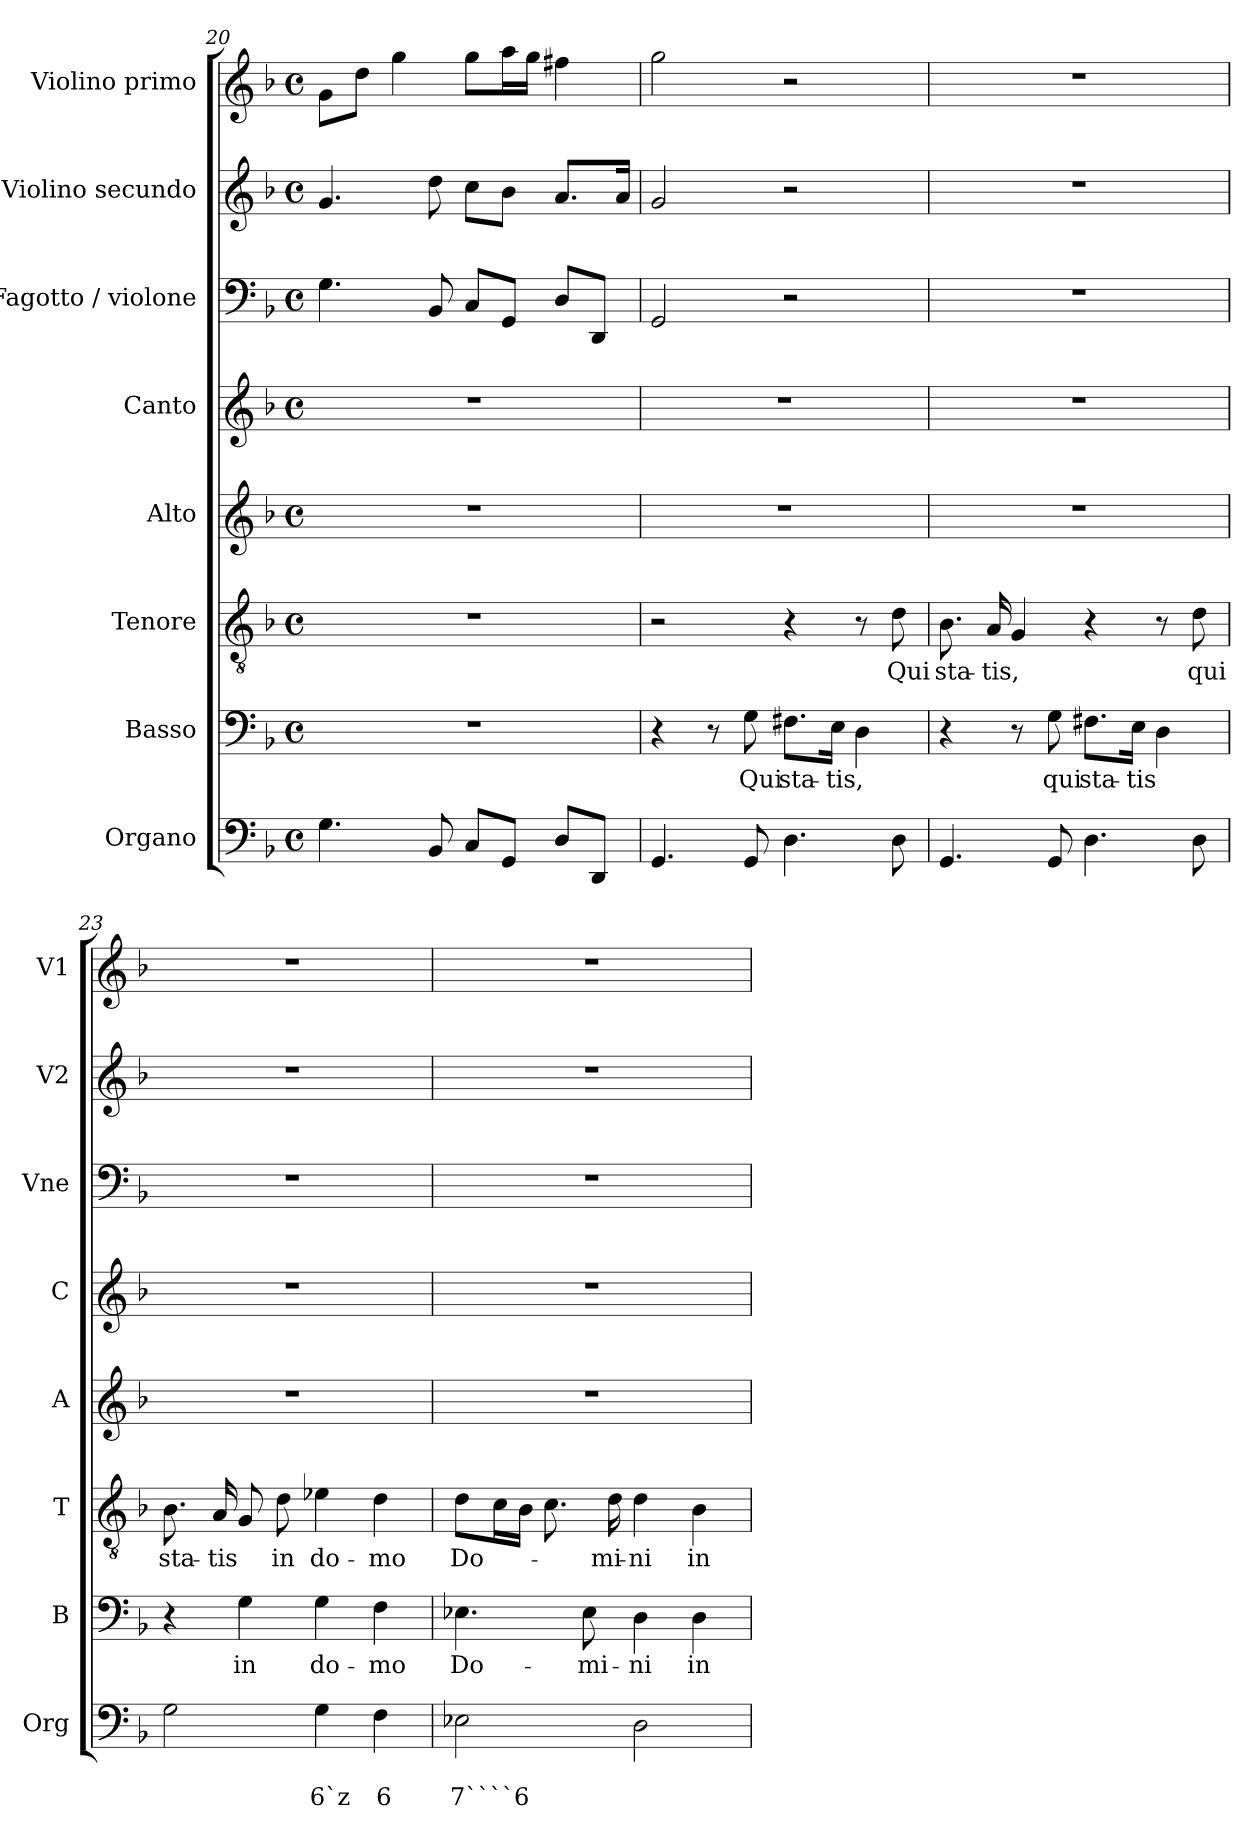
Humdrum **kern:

**kern	**text	**text	**kern	**text	**kern	**text	**kern	**kern	**kern	**kern	**kern
*part8	*part8	*part8	*part7	*part7	*part6	*part6	*part5	*part4	*part3	*part2	*part1
*staff8	*staff8	*staff8	*staff7	*staff7	*staff6	*staff6	*staff5	*staff4	*staff3	*staff2	*staff1
*I"Organo	*	*	*I"Basso	*	*I"Tenore	*	*I"Alto	*I"Canto	*I"Fagotto / violone	*I"Violino secundo	*I"Violino primo
*I'Org	*	*	*I'B	*	*I'T	*	*I'A	*I'C	*I'Vne	*I'V2	*I'V1
*clefF4	*	*	*clefF4	*	*clefGv2	*	*clefG2	*clefG2	*clefF4	*clefG2	*clefG2
*k[b-]	*	*	*k[b-]	*	*k[b-]	*	*k[b-]	*k[b-]	*k[b-]	*k[b-]	*k[b-]
*F:	*	*	*F:	*	*F:	*	*F:	*F:	*F:	*F:	*F:
*M4/4	*	*	*M4/4	*	*M4/4	*	*M4/4	*M4/4	*M4/4	*M4/4	*M4/4
*met(c)	*	*	*met(c)	*	*met(c)	*	*met(c)	*met(c)	*met(c)	*met(c)	*met(c)
=20	=20	=20	=20	=20	=20	=20	=20	=20	=20	=20	=20
4.G\	.	.	1r	.	1r	.	1r	1r	4.G\	4.g/	8g\L
.	.	.	.	.	.	.	.	.	.	.	8dd\J
.	.	.	.	.	.	.	.	.	.	.	4gg\
8BB-/	.	.	.	.	.	.	.	.	8BB-/	8dd\	.
8C/L	.	.	.	.	.	.	.	.	8C/L	8cc\L	8gg\L
8GG/J	.	.	.	.	.	.	.	.	8GG/J	8b-\J	16aa\L
.	.	.	.	.	.	.	.	.	.	.	16gg\JJ
8D/L	.	.	.	.	.	.	.	.	8D/L	8.a/L	4ff#X\
8DD/J	.	.	.	.	.	.	.	.	8DD/J	.	.
.	.	.	.	.	.	.	.	.	.	16a/Jk	.
=21	=21	=21	=21	=21	=21	=21	=21	=21	=21	=21	=21
4.GG/	.	.	4r	.	2r	.	1r	1r	2GG/	2g/	2gg\
.	.	.	8r	.	.	.	.	.	.	.	.
!	!	!	!	!LO:LY:b	!	!	!	!	!	!	!
8GG/	.	.	8G\	Qui	.	.	.	.	.	.	.
!	!	!	!	!LO:LY:b	!	!	!	!	!	!	!
4.D\	.	.	8.F#X\L	sta-	4r	.	.	.	2r	2r	2r
!	!	!	!	!LO:LY:b	!	!	!	!	!	!	!
.	.	.	16E\Jk	-tis,	.	.	.	.	.	.	.
.	.	.	4D\	.	8r	.	.	.	.	.	.
!	!	!	!	!	!	!LO:LY:b	!	!	!	!	!
8D\	.	.	.	.	8d\	Qui	.	.	.	.	.
=22	=22	=22	=22	=22	=22	=22	=22	=22	=22	=22	=22
!	!	!	!	!	!	!LO:LY:b	!	!	!	!	!
4.GG/	.	.	4r	.	8.B-\	sta-	1r	1r	1r	1r	1r
!	!	!	!	!	!	!LO:LY:b	!	!	!	!	!
.	.	.	.	.	16A/	-tis,	.	.	.	.	.
.	.	.	8r	.	4G/	.	.	.	.	.	.
!	!	!	!	!LO:LY:b	!	!	!	!	!	!	!
8GG/	.	.	8G\	qui	.	.	.	.	.	.	.
!	!	!	!	!LO:LY:b	!	!	!	!	!	!	!
4.D\	.	.	8.F#X\L	sta-	4r	.	.	.	.	.	.
!	!	!	!	!LO:LY:b	!	!	!	!	!	!	!
.	.	.	16E\Jk	-tis	.	.	.	.	.	.	.
.	.	.	4D\	.	8r	.	.	.	.	.	.
!	!	!	!	!	!	!LO:LY:b	!	!	!	!	!
8D\	.	.	.	.	8d\	qui	.	.	.	.	.
!!LO:PB:g=z
=23	=23	=23	=23	=23	=23	=23	=23	=23	=23	=23	=23
!	!	!	!	!	!	!LO:LY:b	!	!	!	!	!
2G\	.	.	4r	.	8.B-\	sta-	1r	1r	1r	1r	1r
!	!	!	!	!	!	!LO:LY:b	!	!	!	!	!
.	.	.	.	.	16A/	-tis	.	.	.	.	.
!	!	!	!	!LO:LY:b	!	!	!	!	!	!	!
.	.	.	4G\	in	8G/	.	.	.	.	.	.
!	!	!	!	!	!	!LO:LY:b	!	!	!	!	!
.	.	.	.	.	8d\	in	.	.	.	.	.
!	!	!LO:LY:b	!	!LO:LY:b	!	!LO:LY:b	!	!	!	!	!
4G\	.	6`z	4G\	do-	4e-X\	do-	.	.	.	.	.
!	!	!LO:LY:b	!	!LO:LY:b	!	!LO:LY:b	!	!	!	!	!
4F\	.	6	4F\	-mo	4d\	-mo	.	.	.	.	.
=24	=24	=24	=24	=24	=24	=24	=24	=24	=24	=24	=24
!	!	!LO:LY:b	!	!LO:LY:b	!	!LO:LY:b	!	!	!	!	!
2E-X\	.	7````6	4.E-X\	Do-	8d\L	Do-	1r	1r	1r	1r	1r
.	.	.	.	.	16c\L	.	.	.	.	.	.
.	.	.	.	.	16B-\JJ	.	.	.	.	.	.
.	.	.	.	.	8.c\	.	.	.	.	.	.
!	!	!	!	!LO:LY:b	!	!	!	!	!	!	!
.	.	.	8E-\	-mi-	.	.	.	.	.	.	.
!	!	!	!	!	!	!LO:LY:b	!	!	!	!	!
.	.	.	.	.	16d\	-mi-	.	.	.	.	.
!	!	!	!	!LO:LY:b	!	!LO:LY:b	!	!	!	!	!
2D\	.	.	4D\	-ni	4d\	-ni	.	.	.	.	.
!	!	!	!	!LO:LY:b	!	!LO:LY:b	!	!	!	!	!
.	.	.	4D\	in	4B-\	in	.	.	.	.	.
=	=	=	=	=	=	=	=	=	=	=	=
*-	*-	*-	*-	*-	*-	*-	*-	*-	*-	*-	*-
